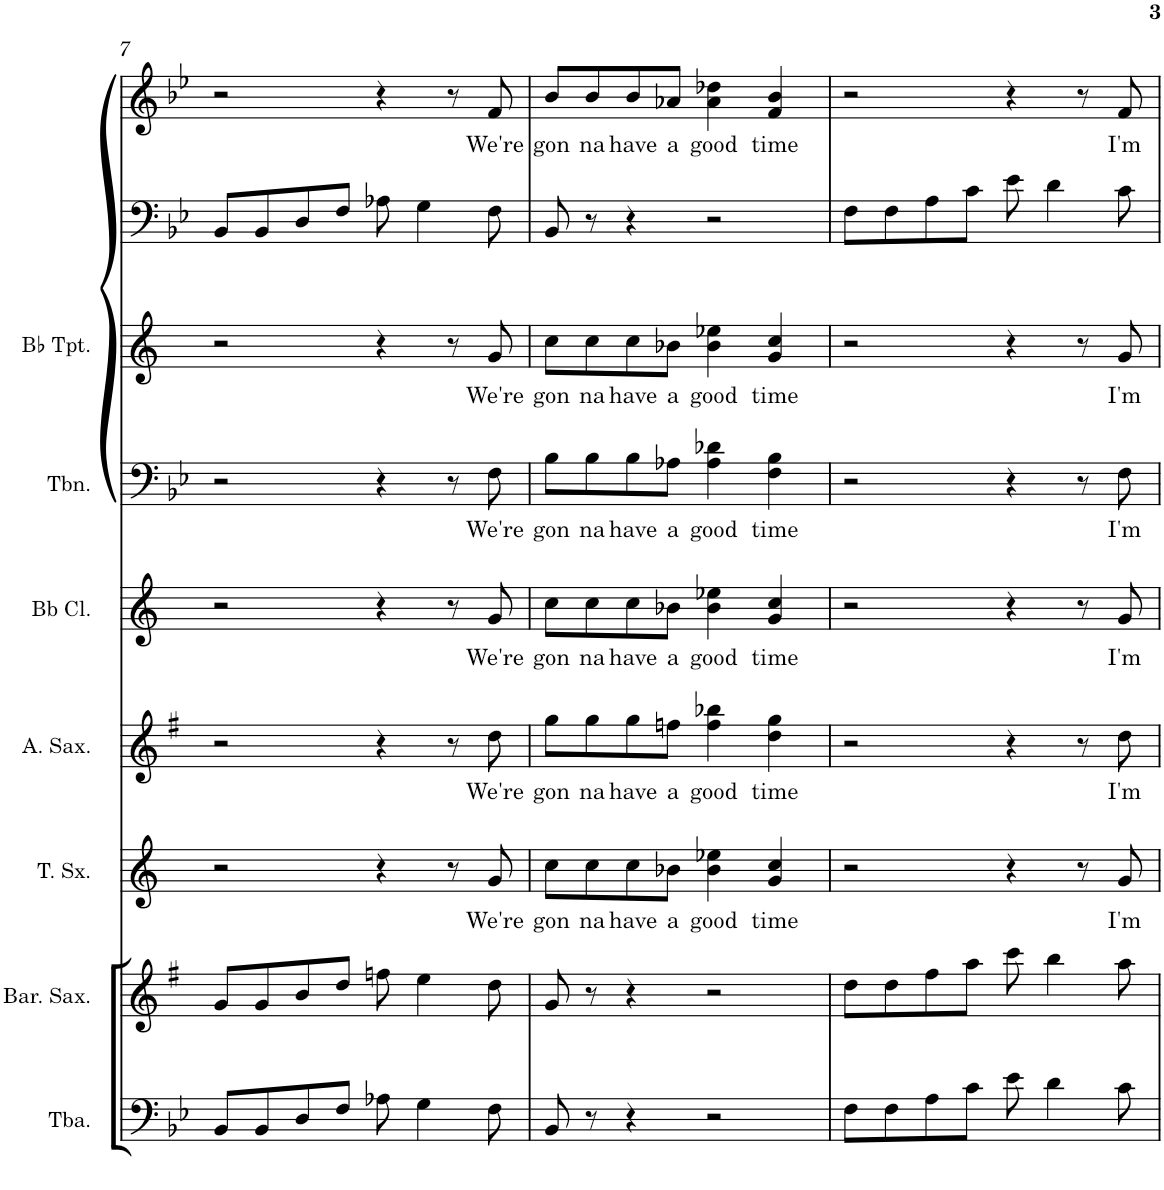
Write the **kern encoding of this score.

**kern	**kern	**kern	**text	**kern	**text	**kern	**text	**kern	**text	**kern	**text	**kern	**kern	**text
*part9	*part8	*part7	*part7	*part6	*part6	*part5	*part5	*part4	*part4	*part3	*part3	*part2	*part1	*part1
*staff9	*staff8	*staff7	*staff7	*staff6	*staff6	*staff5	*staff5	*staff4	*staff4	*staff3	*staff3	*staff2	*staff1	*staff1
*I"Tuba	*I"Baritone Saxophone	*I"Tenor Sax	*	*I"Alto Saxophone	*	*I"Clarinet in Bb	*	*I"Trombone	*	*I"Bb Trumpet	*	*I"Piano	*I"Piano	*
*I'Tba.	*I'Bar. Sax.	*I'T. Sx.	*	*I'A. Sax.	*	*	*	*I'Tbn.	*	*I'Bb Tpt.	*	*I'Pno	*I'Pno	*
!!LO:PB:g=z
*clefF4	*clefG2	*clefG2	*	*clefG2	*	*clefG2	*	*clefF4	*	*clefG2	*	*clefF4	*clefG2	*
*	*Trd12c21	*Trd8c14	*	*Trd5c9	*	*Trd1c2	*	*	*	*Trd1c2	*	*	*	*
*k[b-e-]	*k[f#]	*k[]	*	*k[f#]	*	*k[]	*	*k[b-e-]	*	*k[]	*	*k[b-e-]	*k[b-e-]	*
*B-:	*G:	*	*	*G:	*	*	*	*B-:	*	*	*	*B-:	*B-:	*
*M4/4	*M4/4	*M4/4	*	*M4/4	*	*M4/4	*	*M4/4	*	*M4/4	*	*M4/4	*M4/4	*
=7	=7	=7	=7	=7	=7	=7	=7	=7	=7	=7	=7	=7	=7	=7
8BB-/L	8g/L	2r	.	2r	.	2r	.	2r	.	2r	.	8BB-/L	2r	.
8BB-/	8g/	.	.	.	.	.	.	.	.	.	.	8BB-/	.	.
8D/	8b/	.	.	.	.	.	.	.	.	.	.	8D/	.	.
8F/J	8dd/J	.	.	.	.	.	.	.	.	.	.	8F/J	.	.
8A-X\	8ffn\	4r	.	4r	.	4r	.	4r	.	4r	.	8A-X\	4r	.
4G\	4ee\	.	.	.	.	.	.	.	.	.	.	4G\	.	.
.	.	8r	.	8r	.	8r	.	8r	.	8r	.	.	8r	.
!	!	!	!LO:LY:b	!	!LO:LY:b	!	!LO:LY:b	!	!LO:LY:b	!	!LO:LY:b	!	!	!LO:LY:b
8F\	8dd\	8g/	We're	8dd\	We're	8g/	We're	8F\	We're	8g/	We're	8F\	8f/	We're
=8	=8	=8	=8	=8	=8	=8	=8	=8	=8	=8	=8	=8	=8	=8
!	!	!	!LO:LY:b	!	!LO:LY:b	!	!LO:LY:b	!	!LO:LY:b	!	!LO:LY:b	!	!	!LO:LY:b
8BB-/	8g/	8cc\L	gon	8gg\L	gon	8cc\L	gon	8B-\L	gon	8cc\L	gon	8BB-/	8b-/L	gon
!	!	!	!LO:LY:b	!	!LO:LY:b	!	!LO:LY:b	!	!LO:LY:b	!	!LO:LY:b	!	!	!LO:LY:b
8r	8r	8cc\	na	8gg\	na	8cc\	na	8B-\	na	8cc\	na	8r	8b-/	na
!	!	!	!LO:LY:b	!	!LO:LY:b	!	!LO:LY:b	!	!LO:LY:b	!	!LO:LY:b	!	!	!LO:LY:b
4r	4r	8cc\	have	8gg\	have	8cc\	have	8B-\	have	8cc\	have	4r	8b-/	have
!	!	!	!LO:LY:b	!	!LO:LY:b	!	!LO:LY:b	!	!LO:LY:b	!	!LO:LY:b	!	!	!LO:LY:b
.	.	8b-X\J	a	8ffn\J	a	8b-X\J	a	8A-X\J	a	8b-X\J	a	.	8a-X/J	a
!	!	!	!LO:LY:b	!	!LO:LY:b	!	!LO:LY:b	!	!LO:LY:b	!	!LO:LY:b	!	!	!LO:LY:b
2r	2r	4b-\ 4ee-X\	good	4ff\ 4bb-X\	good	4b-\ 4ee-X\	good	4A-\ 4d-X\	good	4b-\ 4ee-X\	good	2r	4a-\ 4dd-X\	good
!	!	!	!LO:LY:b	!	!LO:LY:b	!	!LO:LY:b	!	!LO:LY:b	!	!LO:LY:b	!	!	!LO:LY:b
.	.	4g/ 4cc/	time	4dd\ 4gg\	time	4g/ 4cc/	time	4F\ 4B-\	time	4g/ 4cc/	time	.	4f/ 4b-/	time
=9	=9	=9	=9	=9	=9	=9	=9	=9	=9	=9	=9	=9	=9	=9
8F\L	8dd\L	2r	.	2r	.	2r	.	2r	.	2r	.	8F\L	2r	.
8F\	8dd\	.	.	.	.	.	.	.	.	.	.	8F\	.	.
8A\	8ff#\	.	.	.	.	.	.	.	.	.	.	8A\	.	.
8c\J	8aa\J	.	.	.	.	.	.	.	.	.	.	8c\J	.	.
8e-\	8ccc\	4r	.	4r	.	4r	.	4r	.	4r	.	8e-\	4r	.
4d\	4bb\	.	.	.	.	.	.	.	.	.	.	4d\	.	.
.	.	8r	.	8r	.	8r	.	8r	.	8r	.	.	8r	.
!	!	!	!LO:LY:b	!	!LO:LY:b	!	!LO:LY:b	!	!LO:LY:b	!	!LO:LY:b	!	!	!LO:LY:b
8c\	8aa\	8g/	I'm	8dd\	I'm	8g/	I'm	8F\	I'm	8g/	I'm	8c\	8f/	I'm
=	=	=	=	=	=	=	=	=	=	=	=	=	=	=
*-	*-	*-	*-	*-	*-	*-	*-	*-	*-	*-	*-	*-	*-	*-
